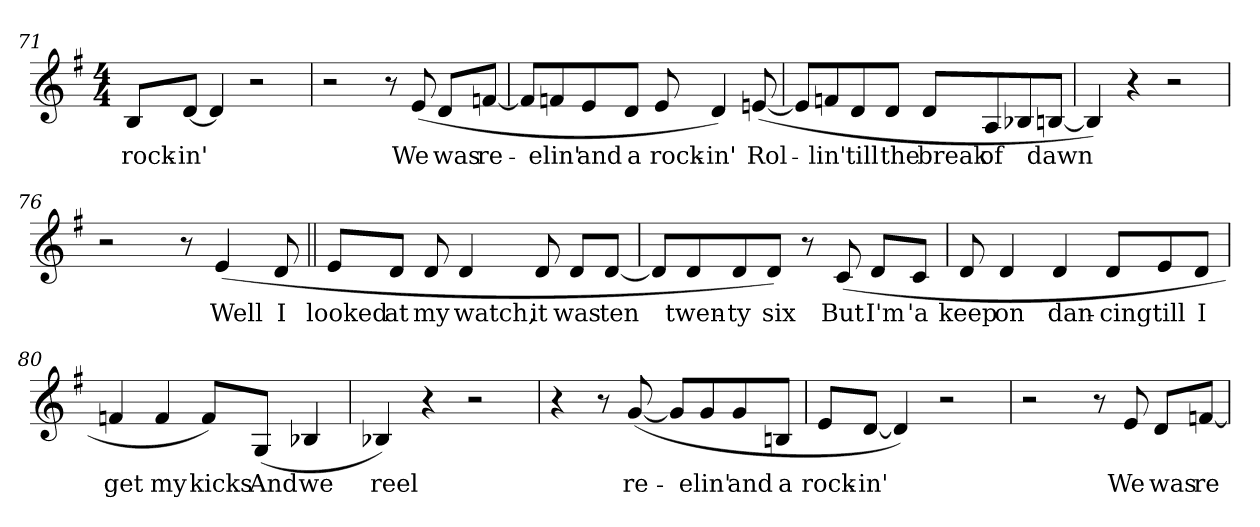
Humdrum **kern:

**kern	**text
*part1	*part1
*staff1	*staff1
!!LO:LB:g=z
*clefG2	*
*k[f#]	*
*G:	*
*M4/4	*
=71	=71
!	!LO:LY:b:color=#000000
8Bi/L	rock-
!	!LO:LY:b:color=#000000
[8di/J	-in'
4di/]	.
2r	.
=72	=72
2r	.
8r	.
!	!LO:LY:b:color=#000000
(8ei/	We
!	!LO:LY:b:color=#000000
8di/L	was
!	!LO:LY:b:color=#000000
[8fni/J	re-
=73	=73
8fi/L]	.
!	!LO:LY:b:color=#000000
8fni/	-elin'
!	!LO:LY:b:color=#000000
8ei/	and
!	!LO:LY:b:color=#000000
8di/J	a
!	!LO:LY:b:color=#000000
8ei/	rock-
!	!LO:LY:b:color=#000000
4di/)	-in'
!	!LO:LY:b:color=#000000
([8eni/	Rol-
=74	=74
8ei/L]	.
!	!LO:LY:b:color=#000000
8fni/	-lin'
!	!LO:LY:b:color=#000000
8di/	till
!	!LO:LY:b:color=#000000
8di/J	the
!	!LO:LY:b:color=#000000
8di/L	break
!	!LO:LY:b:color=#000000
8Ai/	of
8B-Xi/	.
!	!LO:LY:b:color=#000000
[8Bni/J	dawn
!!LO:LB:g=z
=75	=75
4Bi/])	.
4r	.
2r	.
=76	=76
2r	.
8r	.
!	!LO:LY:b:color=#000000
(4ei/	Well
!	!LO:LY:b:color=#000000
8di/	I
=77||	=77||
!	!LO:LY:b:color=#000000
8ei/L	looked
!	!LO:LY:b:color=#000000
8di/J	at
!	!LO:LY:b:color=#000000
8di/	my
!	!LO:LY:b:color=#000000
4di/	watch,
!	!LO:LY:b:color=#000000
8di/	it
!	!LO:LY:b:color=#000000
8di/L	was
!	!LO:LY:b:color=#000000
[8di/J	ten
=78	=78
8di/L]	.
!	!LO:LY:b:color=#000000
8di/	twen-
!	!LO:LY:b:color=#000000
8di/	-ty
!	!LO:LY:b:color=#000000
8di/J)	six
8r	.
!	!LO:LY:b:color=#000000
(8ci/	But
!	!LO:LY:b:color=#000000
8di/L	I'm
!	!LO:LY:b:color=#000000
8ci/J	'a
!!LO:LB:g=z
=79	=79
!	!LO:LY:b:color=#000000
8di/	keep
!	!LO:LY:b:color=#000000
4di/	on
!	!LO:LY:b:color=#000000
4di/	dan-
!	!LO:LY:b:color=#000000
8di/L	-cing
!	!LO:LY:b:color=#000000
8ei/	till
!	!LO:LY:b:color=#000000
8di/J	I
=80	=80
!	!LO:LY:b:color=#000000
4fni/	get
!	!LO:LY:b:color=#000000
4fi/	my
!	!LO:LY:b:color=#000000
8fi/L)	kicks
!	!LO:LY:b:color=#000000
(8Gi/J	And
!	!LO:LY:b:color=#000000
4B-Xi/	we
=81	=81
!	!LO:LY:b:color=#000000
4B-Xi/)	reel
4r	.
2r	.
=82	=82
4r	.
8r	.
!	!LO:LY:b:color=#000000
([8gi/	re-
8gi/L]	.
!	!LO:LY:b:color=#000000
8gi/	-elin'
!	!LO:LY:b:color=#000000
8gi/	and
!	!LO:LY:b:color=#000000
8Bni/J	a
!!LO:LB:g=z
=83	=83
!	!LO:LY:b:color=#000000
8ei/L	rock-
!	!LO:LY:b:color=#000000
[8di/J	-in'
4di/])	.
2r	.
=84	=84
2r	.
8r	.
!	!LO:LY:b:color=#000000
8ei/	We
!	!LO:LY:b:color=#000000
8di/L	was
!	!LO:LY:b:color=#000000
[8fni/J	re-
=	=
*-	*-
